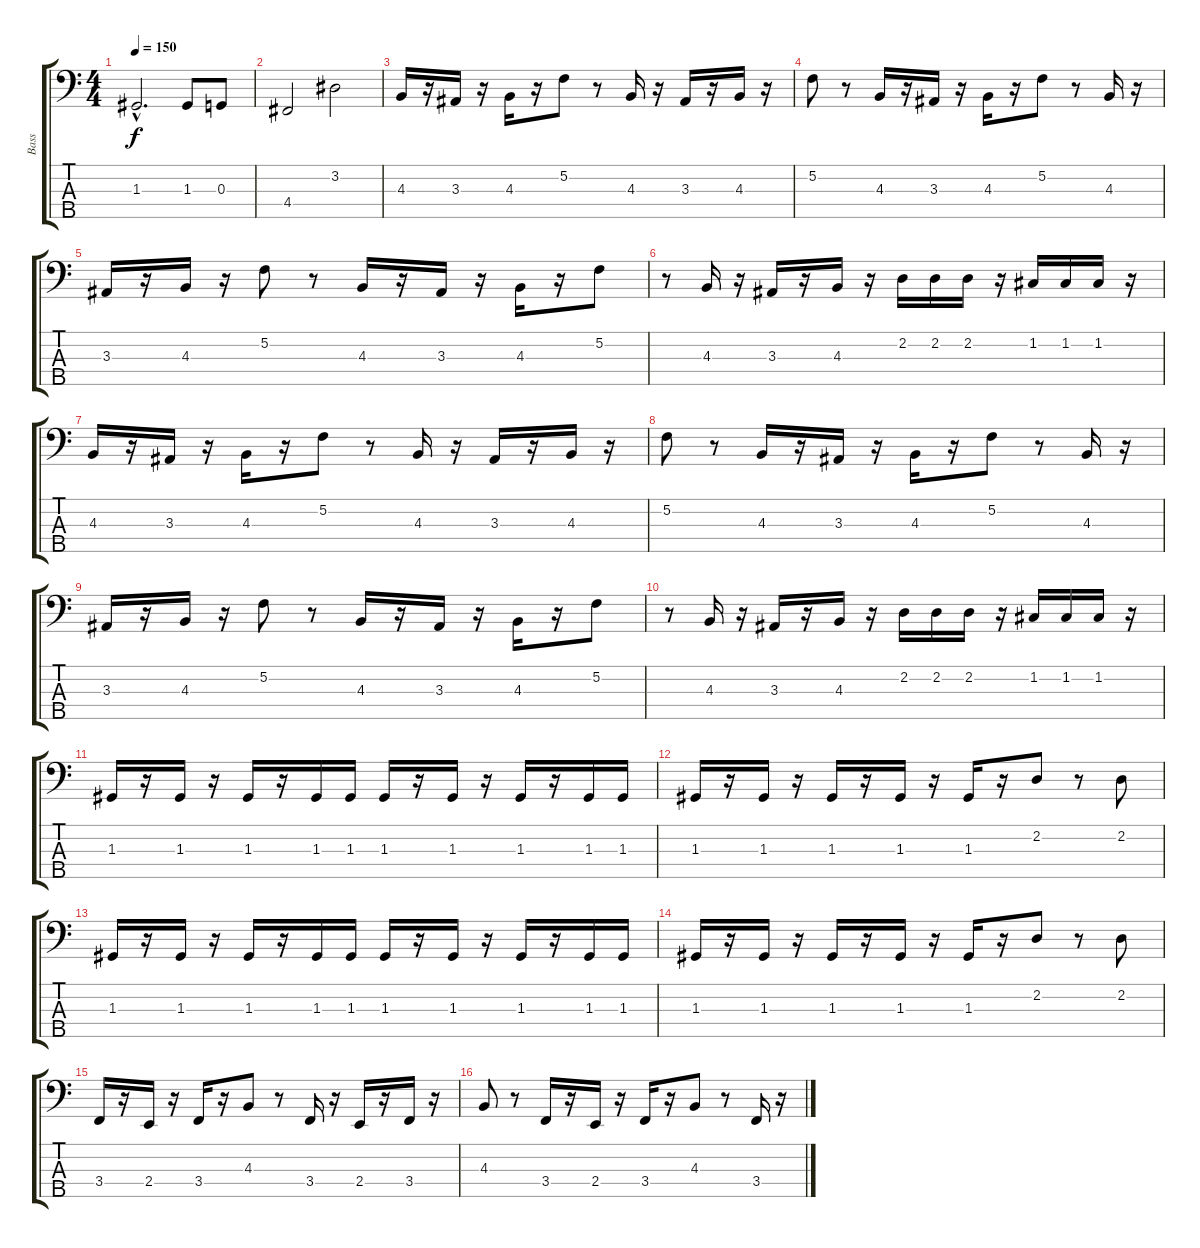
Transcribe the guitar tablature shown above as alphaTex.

\track ("Bass" "Bass") {instrument electricbasspick}
\staff {score tabs}
\tuning (F2 C2 G1 D1 A0) {hide}
\ts (4 4)
\tempo 150
\clef f4
\ks c
1.3{hac}.2{d dy f} 1.3.8 0.3.8 |
4.4.2 3.2.2 |
4.3.16 r.16 3.3.16 r.16 4.3.16 r.16 5.2.8 r.8 4.3.16 r.16 3.3.16 r.16 4.3.16 r.16 |
5.2.8 r.8 4.3.16 r.16 3.3.16 r.16 4.3.16 r.16 5.2.8 r.8 4.3.16 r.16 |
3.3.16 r.16 4.3.16 r.16 5.2.8 r.8 4.3.16 r.16 3.3.16 r.16 4.3.16 r.16 5.2.8 |
r.8 4.3.16 r.16 3.3.16 r.16 4.3.16 r.16 2.2.16 2.2.16 2.2.16 r.16 1.2.16 1.2.16 1.2.16 r.16 |
4.3.16 r.16 3.3.16 r.16 4.3.16 r.16 5.2.8 r.8 4.3.16 r.16 3.3.16 r.16 4.3.16 r.16 |
5.2.8 r.8 4.3.16 r.16 3.3.16 r.16 4.3.16 r.16 5.2.8 r.8 4.3.16 r.16 |
3.3.16 r.16 4.3.16 r.16 5.2.8 r.8 4.3.16 r.16 3.3.16 r.16 4.3.16 r.16 5.2.8 |
r.8 4.3.16 r.16 3.3.16 r.16 4.3.16 r.16 2.2.16 2.2.16 2.2.16 r.16 1.2.16 1.2.16 1.2.16 r.16 |
1.3.16 r.16 1.3.16 r.16 1.3.16 r.16 1.3.16 1.3.16 1.3.16 r.16 1.3.16 r.16 1.3.16 r.16 1.3.16 1.3.16 |
1.3.16 r.16 1.3.16 r.16 1.3.16 r.16 1.3.16 r.16 1.3.16 r.16 2.2.8 r.8 2.2.8 |
1.3.16 r.16 1.3.16 r.16 1.3.16 r.16 1.3.16 1.3.16 1.3.16 r.16 1.3.16 r.16 1.3.16 r.16 1.3.16 1.3.16 |
1.3.16 r.16 1.3.16 r.16 1.3.16 r.16 1.3.16 r.16 1.3.16 r.16 2.2.8 r.8 2.2.8 |
3.4.16 r.16 2.4.16 r.16 3.4.16 r.16 4.3.8 r.8 3.4.16 r.16 2.4.16 r.16 3.4.16 r.16 |
4.3.8 r.8 3.4.16 r.16 2.4.16 r.16 3.4.16 r.16 4.3.8 r.8 3.4.16 r.16
